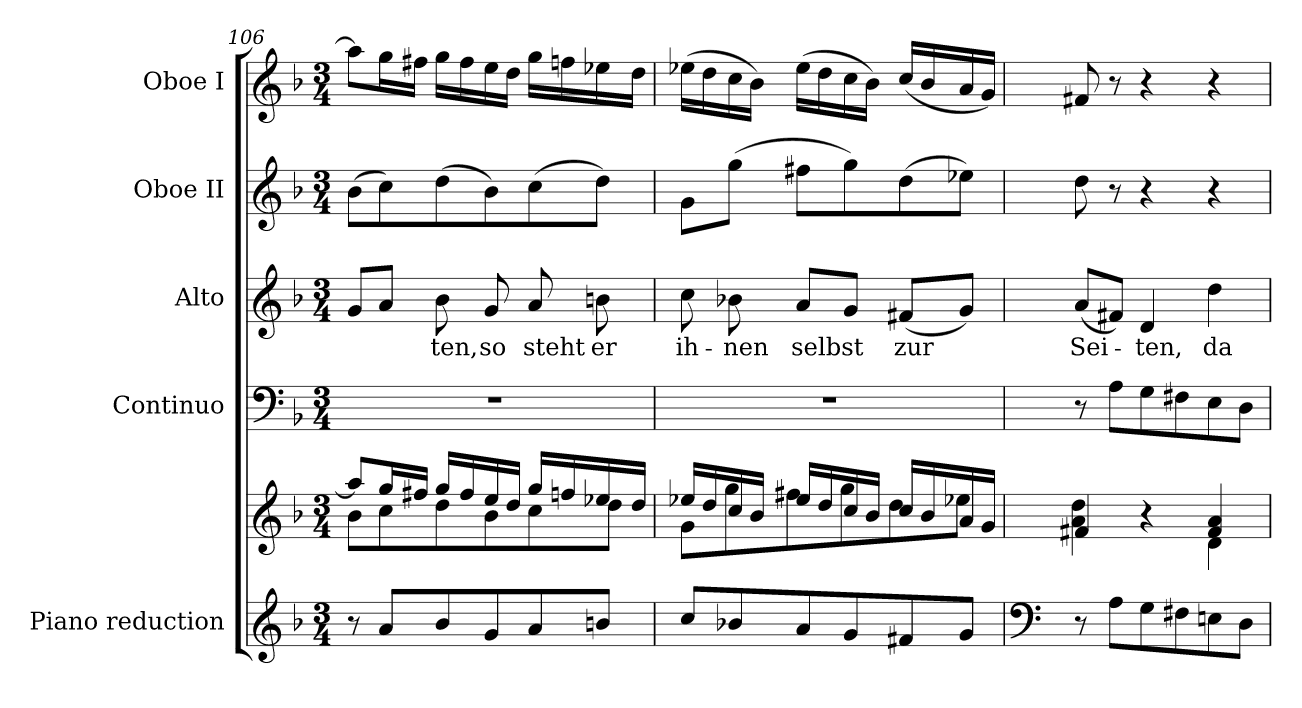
**kern	**kern	**kern	**kern	**text	**kern	**kern
*part5	*part5	*part4	*part3	*part3	*part2	*part1
*staff6	*staff5	*staff4	*staff3	*staff3	*staff2	*staff1
*I"Piano reduction	*	*I"Continuo	*I"Alto	*	*I"Oboe II	*I"Oboe I
*I'Pno	*	*	*	*	*I'Ob	*I'Ob
*clefG2	*clefG2	*clefF4	*clefG2	*	*clefG2	*clefG2
*k[b-]	*k[b-]	*k[b-]	*k[b-]	*	*k[b-]	*k[b-]
*M3/4	*M3/4	*M3/4	*M3/4	*	*M3/4	*M3/4
=106	=106	=106	=106	=106	=106	=106
*	*^	*	*	*	*	*
8r	8aa/L]	8b-\L	2.r	8g/L	.	(8b-\L	8aa\L]
8a/L	16gg/L	8cc\	.	8a/J	.	8cc\)	16gg\L
.	16ff#X/JJ	.	.	.	.	.	16ff#X\JJ
!	!	!	!	!	!LO:LY:b	!	!
8b-/	16gg/LL	8dd\	.	8b-\	-ten,	(8dd\	16gg\LL
.	16ff#/	.	.	.	.	.	16ff#\
!	!	!	!	!	!LO:LY:b	!	!
8g/	16ee/	8b-\	.	8g/	so	8b-\)	16ee\
.	16dd/JJ	.	.	.	.	.	16dd\JJ
!	!	!	!	!	!LO:LY:b	!	!
8a/	16gg/LL	8cc\	.	8a/	steht	(8cc\	16gg\LL
.	16ffn/	.	.	.	.	.	16ffn\
!	!	!	!	!	!LO:LY:b	!	!
8bn/J	16ee-X/	8dd\J	.	8bn\	er	8dd\J)	16ee-X\
.	16dd/JJ	.	.	.	.	.	16dd\JJ
=107	=107	=107	=107	=107	=107	=107	=107
!	!	!	!	!	!LO:LY:b	!	!
8cc/L	16ee-X/LL	8g\L	2.r	8cc\	ih-	8g\L	(16ee-X\LL
.	16dd/	.	.	.	.	.	16dd\
!	!	!	!	!	!LO:LY:b	!	!
8b-X/	16cc/	8gg\	.	8b-X\	-nen	(8gg\J	16cc\
.	16b-/JJ	.	.	.	.	.	16b-\JJ)
!	!	!	!	!	!LO:LY:b	!	!
8a/	16ee-/LL	8ff#X\	.	8a/L	selbst	8ff#X\L	(16ee-\LL
.	16dd/	.	.	.	.	.	16dd\
8g/	16cc/	8gg\	.	8g/J	.	8gg\)	16cc\
.	16b-/JJ	.	.	.	.	.	16b-\JJ)
!	!	!	!	!	!LO:LY:b	!	!
8f#X/	16cc/LL	8dd\	.	(8f#X/L	zur	(8dd\	(16cc/LL
.	16b-/	.	.	.	.	.	16b-/
8g/J	16a/	8ee-X\J	.	8g/J)	.	8ee-X\J)	16a/
.	16g/JJ	.	.	.	.	.	16g/JJ)
!!LO:PB:g=z
=108	=108	=108	=108	=108	=108	=108	=108
*clefF4	*	*	*	*	*	*	*
!	!	!	!	!	!LO:LY:b	!	!
8r	4f#X/	4a\ 4dd\	8r	(8a/L	Sei-	8dd\	8f#X/
8A\L	.	.	8A\L	8f#X/J)	.	8r	8r
!	!	!	!	!	!LO:LY:b	!	!
8G\	4r	4ryy	8G\	4d/	-ten,	4r	4r
8F#X\	.	.	8F#X\	.	.	.	.
!	!	!	!	!	!LO:LY:b	!	!
8En\	4f#/ 4a/	4d\	8E\	4dd\	da-	4r	4r
8D\J	.	.	8D\J	.	.	.	.
*	*v	*v	*	*	*	*	*
=	=	=	=	=	=	=
*-	*-	*-	*-	*-	*-	*-
